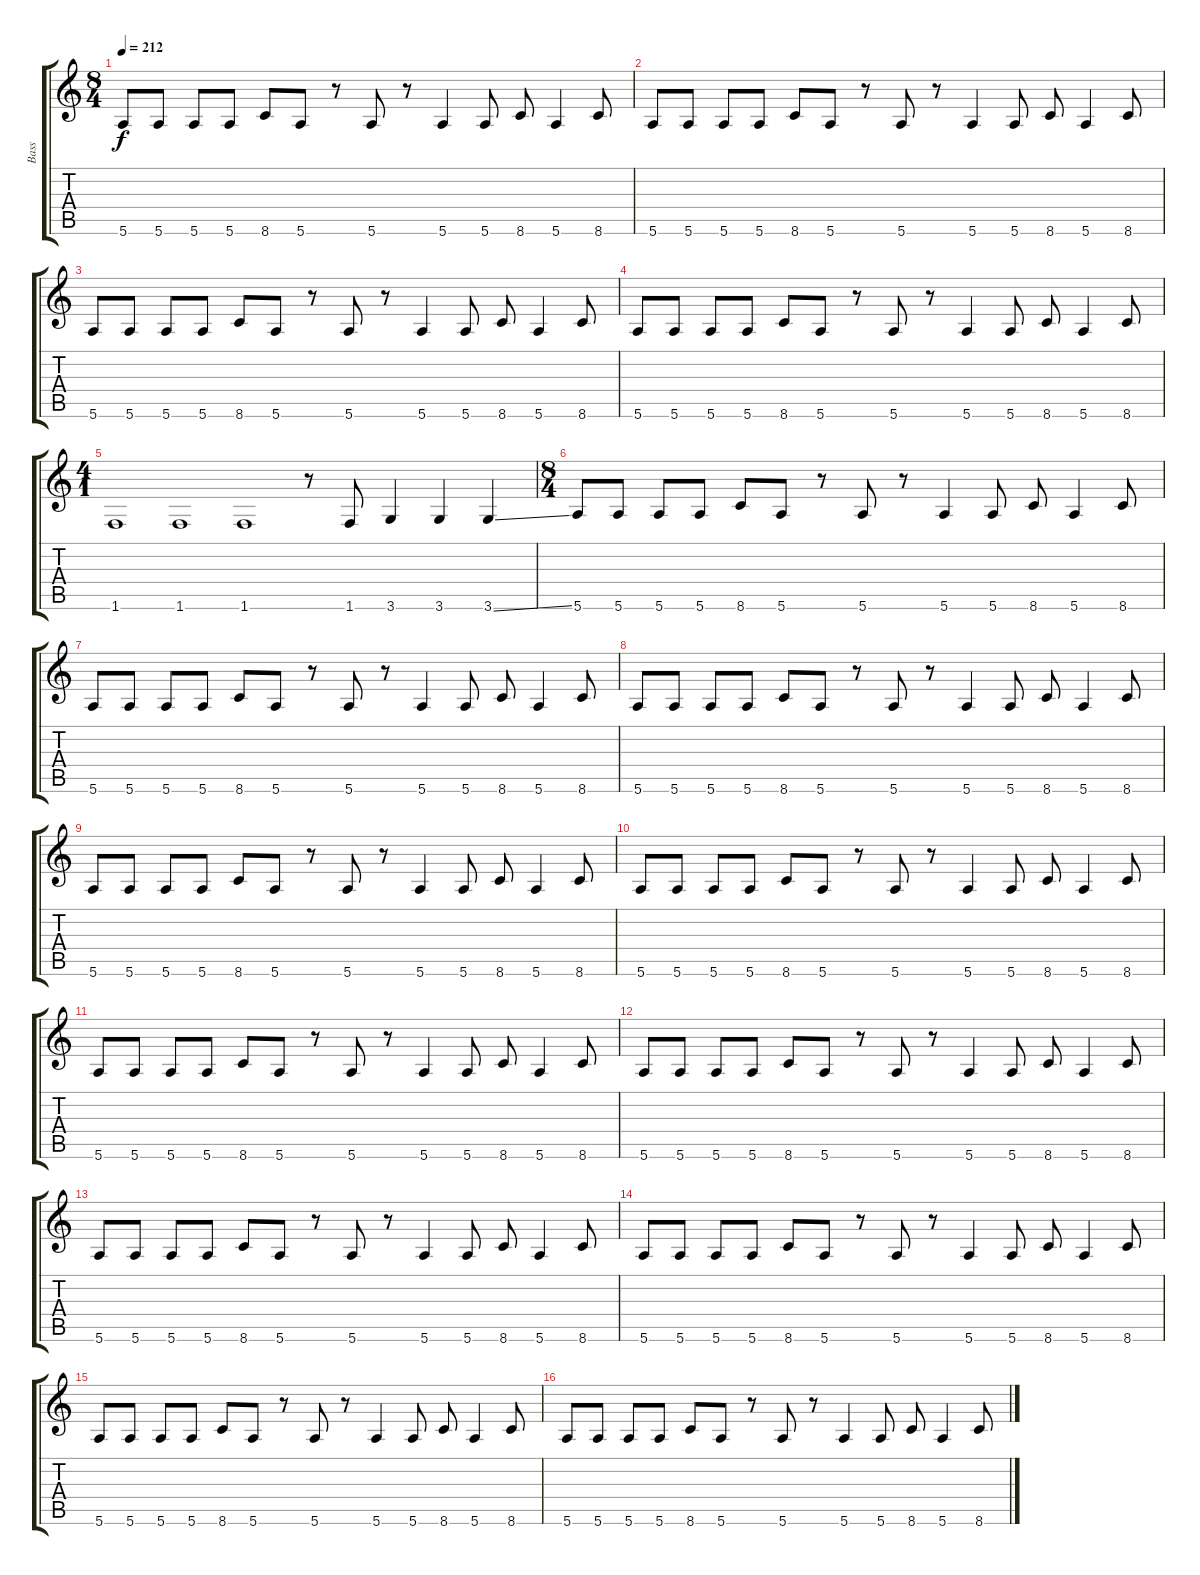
\track ("Bass" "Bass") {instrument electricbasspick}
\staff {score tabs}
\tuning (E4 B3 G3 D3 A2 E2) {hide}
\ts (8 4)
\tempo 212
\clef g2
\ks c
5.6.8{dy f} 5.6.8 5.6.8 5.6.8 8.6.8 5.6.8 r.8 5.6.8 r.8 5.6.4 5.6.8 8.6.8 5.6.4 8.6.8 |
5.6.8 5.6.8 5.6.8 5.6.8 8.6.8 5.6.8 r.8 5.6.8 r.8 5.6.4 5.6.8 8.6.8 5.6.4 8.6.8 |
5.6.8 5.6.8 5.6.8 5.6.8 8.6.8 5.6.8 r.8 5.6.8 r.8 5.6.4 5.6.8 8.6.8 5.6.4 8.6.8 |
5.6.8 5.6.8 5.6.8 5.6.8 8.6.8 5.6.8 r.8 5.6.8 r.8 5.6.4 5.6.8 8.6.8 5.6.4 8.6.8 |
\ts (4 1)
1.6.1 1.6.1 1.6.1 r.8 1.6.8 3.6.4 3.6.4 3.6{ss}.4 |
\ts (8 4)
5.6.8 5.6.8 5.6.8 5.6.8 8.6.8 5.6.8 r.8 5.6.8 r.8 5.6.4 5.6.8 8.6.8 5.6.4 8.6.8 |
5.6.8 5.6.8 5.6.8 5.6.8 8.6.8 5.6.8 r.8 5.6.8 r.8 5.6.4 5.6.8 8.6.8 5.6.4 8.6.8 |
5.6.8 5.6.8 5.6.8 5.6.8 8.6.8 5.6.8 r.8 5.6.8 r.8 5.6.4 5.6.8 8.6.8 5.6.4 8.6.8 |
5.6.8 5.6.8 5.6.8 5.6.8 8.6.8 5.6.8 r.8 5.6.8 r.8 5.6.4 5.6.8 8.6.8 5.6.4 8.6.8 |
5.6.8 5.6.8 5.6.8 5.6.8 8.6.8 5.6.8 r.8 5.6.8 r.8 5.6.4 5.6.8 8.6.8 5.6.4 8.6.8 |
5.6.8 5.6.8 5.6.8 5.6.8 8.6.8 5.6.8 r.8 5.6.8 r.8 5.6.4 5.6.8 8.6.8 5.6.4 8.6.8 |
5.6.8 5.6.8 5.6.8 5.6.8 8.6.8 5.6.8 r.8 5.6.8 r.8 5.6.4 5.6.8 8.6.8 5.6.4 8.6.8 |
5.6.8 5.6.8 5.6.8 5.6.8 8.6.8 5.6.8 r.8 5.6.8 r.8 5.6.4 5.6.8 8.6.8 5.6.4 8.6.8 |
5.6.8 5.6.8 5.6.8 5.6.8 8.6.8 5.6.8 r.8 5.6.8 r.8 5.6.4 5.6.8 8.6.8 5.6.4 8.6.8 |
5.6.8 5.6.8 5.6.8 5.6.8 8.6.8 5.6.8 r.8 5.6.8 r.8 5.6.4 5.6.8 8.6.8 5.6.4 8.6.8 |
5.6.8 5.6.8 5.6.8 5.6.8 8.6.8 5.6.8 r.8 5.6.8 r.8 5.6.4 5.6.8 8.6.8 5.6.4 8.6.8
